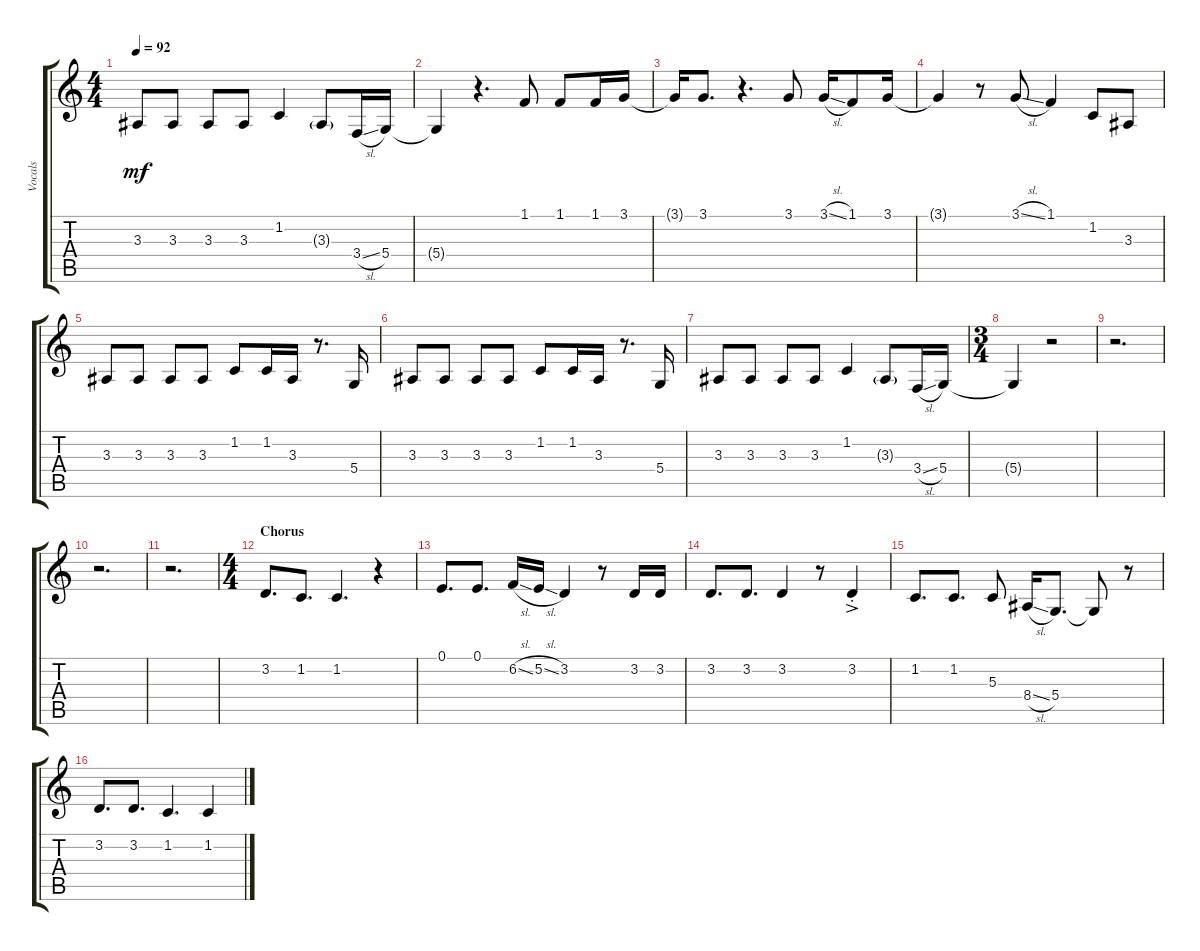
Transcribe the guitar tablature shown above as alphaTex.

\track ("Vocals" "Vocals") {instrument lead6voice}
\staff {score tabs}
\tuning (E4 B3 G3 D3 A2 E2) {hide}
\ts (4 4)
\tempo 92
\clef g2
\ks c
3.3.8{dy mf} 3.3.8 3.3.8 3.3.8 1.2.4 3.3{g}.8 3.4{sl}.16 5.4.16 |
5.4{t}.4 r.4{d} 1.1.8 1.1.8 1.1.16 3.1.16 |
3.1{t}.16 3.1.8{d} r.4{d} 3.1.8 3.1{sl}.16 1.1.8 3.1.16 |
3.1{t}.4 r.8 3.1{sl}.8 1.1.4 1.2.8 3.3.8 |
3.3.8 3.3.8 3.3.8 3.3.8 1.2.8 1.2.16 3.3.16 r.8{d} 5.4.16 |
3.3.8 3.3.8 3.3.8 3.3.8 1.2.8 1.2.16 3.3.16 r.8{d} 5.4.16 |
3.3.8 3.3.8 3.3.8 3.3.8 1.2.4 3.3{g}.8 3.4{sl}.16 5.4.16 |
\ts (3 4)
5.4{t}.4 r.2 |
r.2{d} |
r.2{d} |
r.2{d} |
\ts (4 4)
\section ("" "Chorus")
3.2.8{d} 1.2.8{d} 1.2.4{d} r.4 |
0.1.8{d} 0.1.8{d} 6.2{sl}.16 5.2{sl}.16 3.2.4 r.8 3.2.16 3.2.16 |
3.2.8{d} 3.2.8{d} 3.2.4 r.8 3.2{ac st}.4 |
1.2.8{d} 1.2.8{d} 5.3.8 8.4{sl}.16 5.4.8{d} 5.4{t}.8 r.8 |
3.2.8{d} 3.2.8{d} 1.2.4{d} 1.2.4
